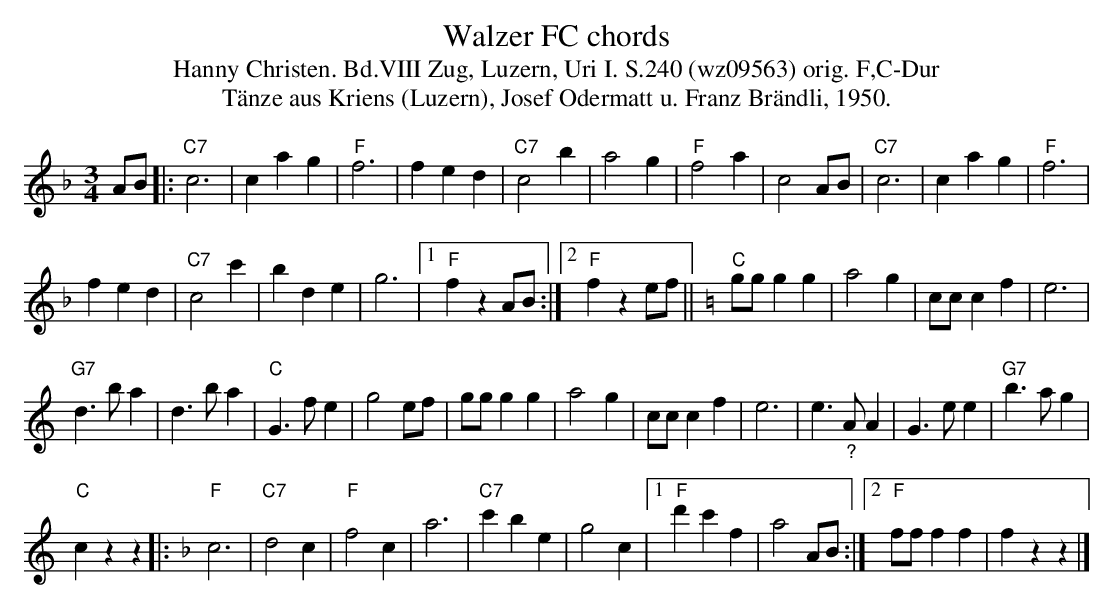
X:1
T: Walzer FC chords
T:Hanny Christen. Bd.VIII Zug, Luzern, Uri I. S.240 (wz09563) orig. F,C-Dur
T: T\"anze aus Kriens (Luzern), Josef Odermatt u. Franz Brändli, 1950.
M:3/4
L:1/4
K:F %%MIDI gchordon
A/B/ |: "C7"c3 | cag | "F"f3 | fed | "C7"c2b | a2g | "F"f2a | c2 A/B/ | "C7"c3 | cag | "F"f3 |
fed | "C7"c2c' | bde | g3 |1 "F"fz A/B/ :|2 "F"fz e/f/ ||[K:C] "C"g/g/ gg | a2g | c/c/ cf | e3 |
"G7"d>ba | d>ba | "C"G>fe | g2 e/f/ | g/g/ gg | a2g | c/c/ cf | e3 | e>"_?"AA | G>ee | "G7"b>ag |
"C"czz |: [K:F] "F"c3 | "C7"d2c | "F"f2c | a3 | "C7"c'be | g2c |1 "F"d'c'f | a2 A/B/ :|2 "F"f/f/ff | fzz |]
